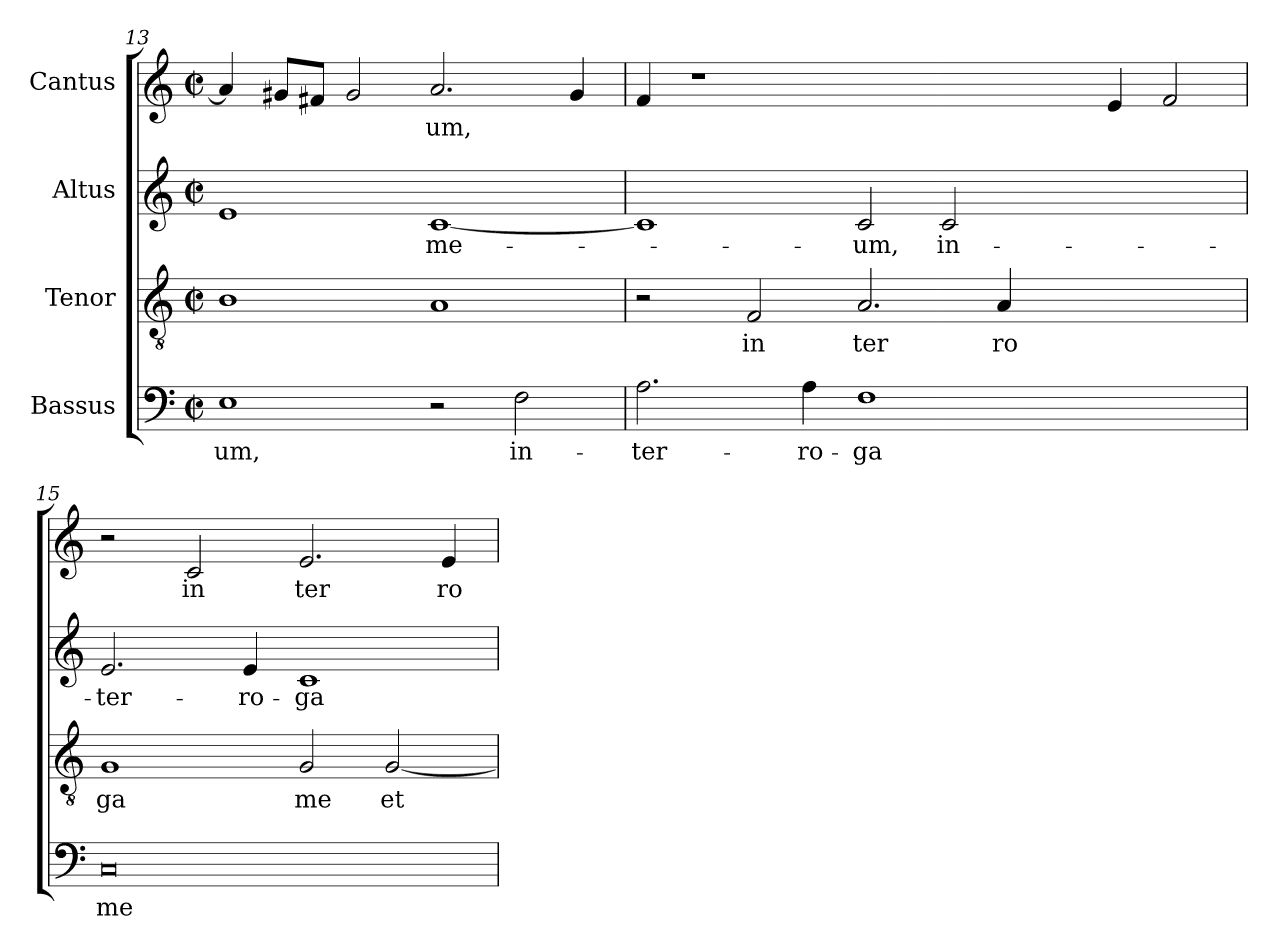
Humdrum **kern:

**kern	**text	**kern	**text	**kern	**text	**kern	**text
*part4	*part4	*part3	*part3	*part2	*part2	*part1	*part1
*staff4	*staff4	*staff3	*staff3	*staff2	*staff2	*staff1	*staff1
*I"Bassus	*	*I"Tenor	*	*I"Altus	*	*I"Cantus	*
*clefF4	*	*clefGv2	*	*clefG2	*	*clefG2	*
*M2/2	*	*M2/2	*	*M2/2	*	*M2/2	*
*met(c|)	*	*met(c|)	*	*met(c|)	*	*met(c|)	*
=13	=13	=13	=13	=13	=13	=13	=13
!	!LO:LY:b:cj	!	!	!	!	!	!
1E	-um,	1B	.	1e	.	4a/]	.
.	.	.	.	.	.	8g#/L	.
.	.	.	.	.	.	8f#/J	.
.	.	.	.	.	.	2g#/	.
!	!	!	!	!	!LO:LY:b:cj	!	!LO:LY:b
2r	.	1A	.	[<1c	me-	2.a/	um,
!	!LO:LY:b:cj	!	!	!	!	!	!
2F\	in-	.	.	.	.	.	.
.	.	.	.	.	.	4g#/	.
=14	=14	=14	=14	=14	=14	=14	=14
!	!LO:LY:b:cj	!	!	!	!	!	!
2.A\	-ter-	2r	.	1c]	.	4f/	.
!	!	!	!	!	!	!LO:N:vis=1	!
.	.	.	.	.	.	0r	.
!	!	!	!LO:LY:b:cj	!	!	!	!
.	.	2F/	in	.	.	.	.
!	!LO:LY:b:cj	!	!	!	!	!	!
4A\	-ro-	.	.	.	.	.	.
!	!LO:LY:b:cj	!	!LO:LY:b:cj	!	!LO:LY:b:cj	!	!
1F	-ga	2.A/	ter	2c/	-um,	.	.
!	!	!	!	!	!LO:LY:b:cj	!	!
.	.	.	.	2c/	in-	.	.
!	!	!	!LO:LY:b:cj	!	!	!	!
.	.	4A/	ro	.	.	.	.
1ryy	.	1ryy	.	1ryy	.	.	.
.	.	.	.	.	.	4e/	.
.	.	.	.	.	.	2f/	.
=15	=15	=15	=15	=15	=15	=15	=15
!	!LO:LY:b:cj	!	!LO:LY:b:cj	!	!LO:LY:b:cj	!	!
0C	me	1G	ga	2.e/	-ter-	2r	.
!	!	!	!	!	!	!	!LO:LY:b:cj
.	.	.	.	.	.	2c/	in
!	!	!	!	!	!LO:LY:b:cj	!	!
.	.	.	.	4e/	-ro-	.	.
!	!	!	!LO:LY:b:cj	!	!LO:LY:b:cj	!	!LO:LY:b:cj
.	.	2G/	me	1c	-ga	2.e/	ter
!	!	!	!LO:LY:b:cj	!	!	!	!
.	.	[<2G/	et	.	.	.	.
!	!	!	!	!	!	!	!LO:LY:b:cj
.	.	.	.	.	.	4e/	ro
=	=	=	=	=	=	=	=
*-	*-	*-	*-	*-	*-	*-	*-
